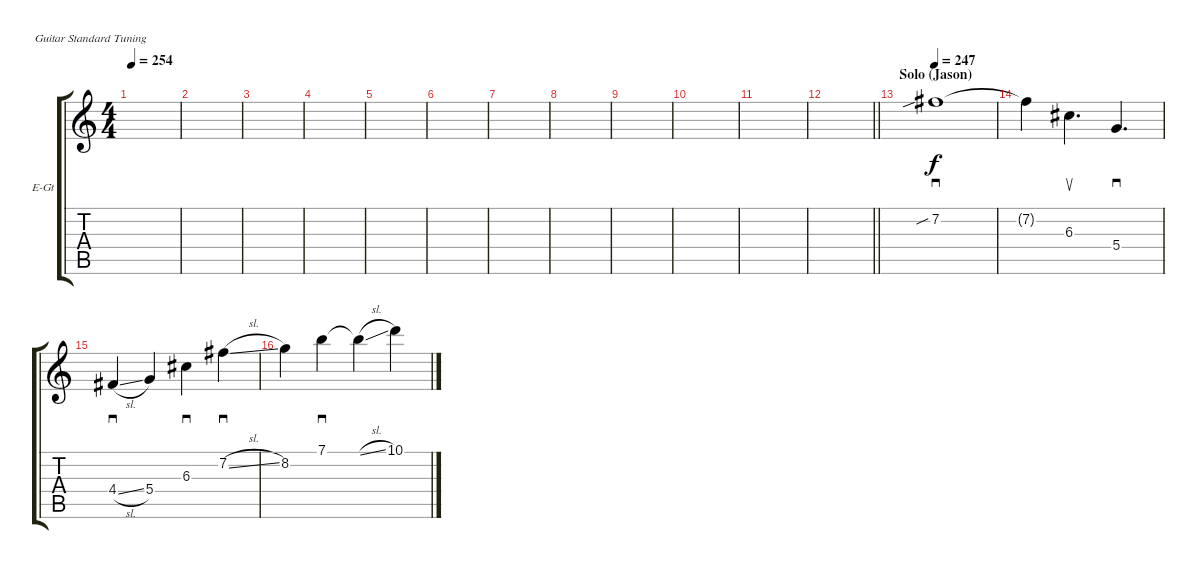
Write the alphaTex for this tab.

\bracketExtendMode groupsimilarinstruments
\firstSystemTrackNameOrientation horizontal
\otherSystemsTrackNameOrientation horizontal
\track ("Solo" "E-Gt") {instrument distortionguitar}
\staff {score tabs}
\tuning (E4 B3 G3 D3 A2 E2)
\ts (4 4)
\tempo 254
\clef g2
\ks c
|
|
|
|
|
|
|
|
|
|
|
\barLineRight lightlight
|
\section ("" "Solo (Jason)")
\tempo 247
7.2{sib}.1{sd} |
7.2{t}.4 6.3.4{d su} 5.4.4{d sd} |
4.4{sl}.4{sd} 5.4.4 6.3.4{sd} 7.2{sl}.4{sd} |
8.2.4 7.1.4{sd} 7.1{sl t}.4 10.1.4
